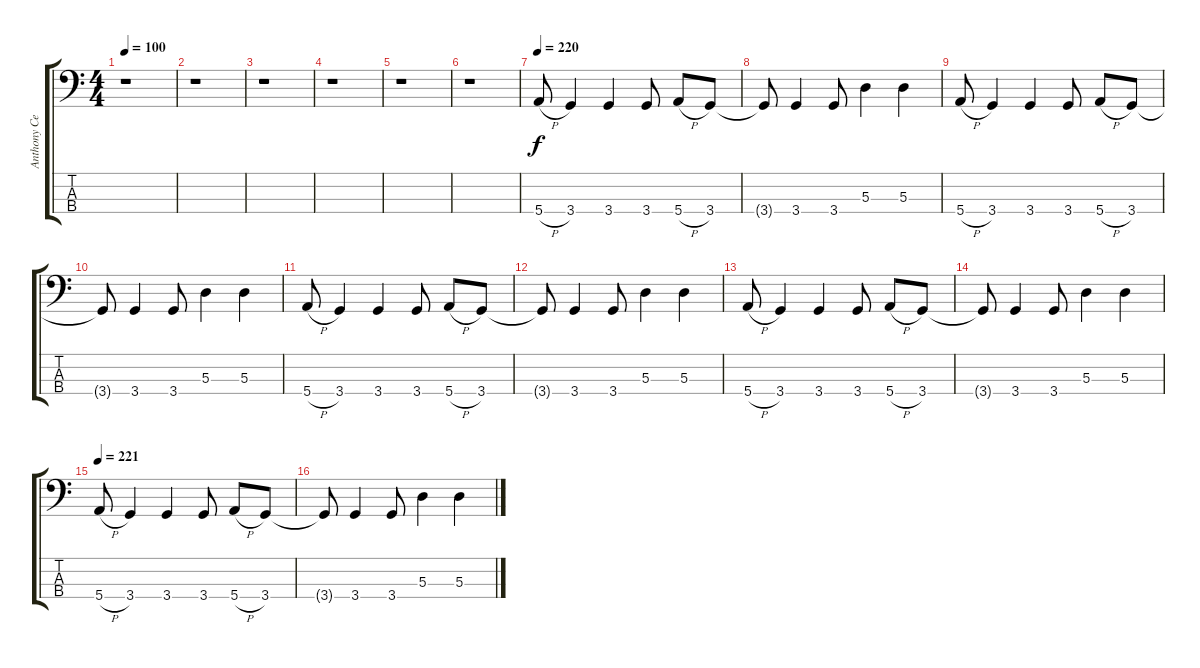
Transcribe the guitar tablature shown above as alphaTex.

\track ("Anthony Celestino" "Anthony Ce") {instrument electricbassfinger}
\staff {score tabs}
\tuning (G2 D2 A1 E1) {hide}
\ts (4 4)
\tempo 100
\clef f4
\ks c
r.1{dy f instrument electricbassfinger} |
r.1 |
r.1 |
r.1 |
r.1 |
r.1 |
\tempo 220
5.4{h}.8 3.4.4 3.4.4 3.4.8 5.4{h}.8 3.4.8 |
3.4{t}.8 3.4.4 3.4.8 5.3.4 5.3.4 |
5.4{h}.8 3.4.4 3.4.4 3.4.8 5.4{h}.8 3.4.8 |
3.4{t}.8 3.4.4 3.4.8 5.3.4 5.3.4 |
5.4{h}.8 3.4.4 3.4.4 3.4.8 5.4{h}.8 3.4.8 |
3.4{t}.8 3.4.4 3.4.8 5.3.4 5.3.4 |
5.4{h}.8 3.4.4 3.4.4 3.4.8 5.4{h}.8 3.4.8 |
3.4{t}.8 3.4.4 3.4.8 5.3.4 5.3.4 |
\tempo 221
5.4{h}.8 3.4.4 3.4.4 3.4.8 5.4{h}.8 3.4.8 |
3.4{t}.8 3.4.4 3.4.8 5.3.4 5.3.4
